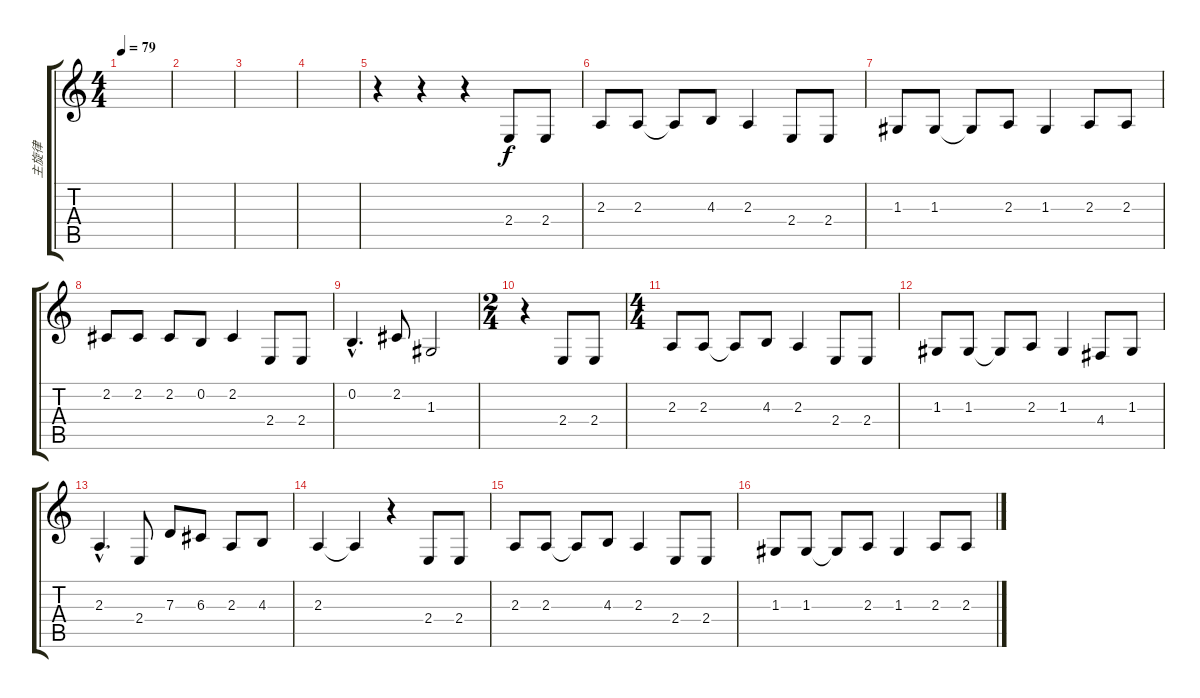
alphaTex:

\track ("主旋律" "主旋律") {instrument altosax}
\staff {score tabs}
\tuning (E4 B3 G3 D3 A2 E2) {hide}
\ts (4 4)
\tempo 79
\clef g2
\ks c
|
|
|
|
r.4 r.4 r.4 2.4.8 2.4.8 |
2.3.8 2.3.8 2.3{t}.8 4.3.8 2.3.4 2.4.8 2.4.8 |
1.3.8 1.3.8 1.3{t}.8 2.3.8 1.3.4 2.3.8 2.3.8 |
2.2.8 2.2.8 2.2.8 0.2.8 2.2.4 2.4.8 2.4.8 |
0.2{hac}.4{d} 2.2.8 1.3.2 |
\ts (2 4)
r.4 2.4.8 2.4.8 |
\ts (4 4)
2.3.8 2.3.8 2.3{t}.8 4.3.8 2.3.4 2.4.8 2.4.8 |
1.3.8 1.3.8 1.3{t}.8 2.3.8 1.3.4 4.4.8 1.3.8 |
2.3{hac}.4{d} 2.4.8 7.3.8 6.3.8 2.3.8 4.3.8 |
2.3.4 2.3{t}.4 r.4 2.4.8 2.4.8 |
2.3.8 2.3.8 2.3{t}.8 4.3.8 2.3.4 2.4.8 2.4.8 |
1.3.8 1.3.8 1.3{t}.8 2.3.8 1.3.4 2.3.8 2.3.8
